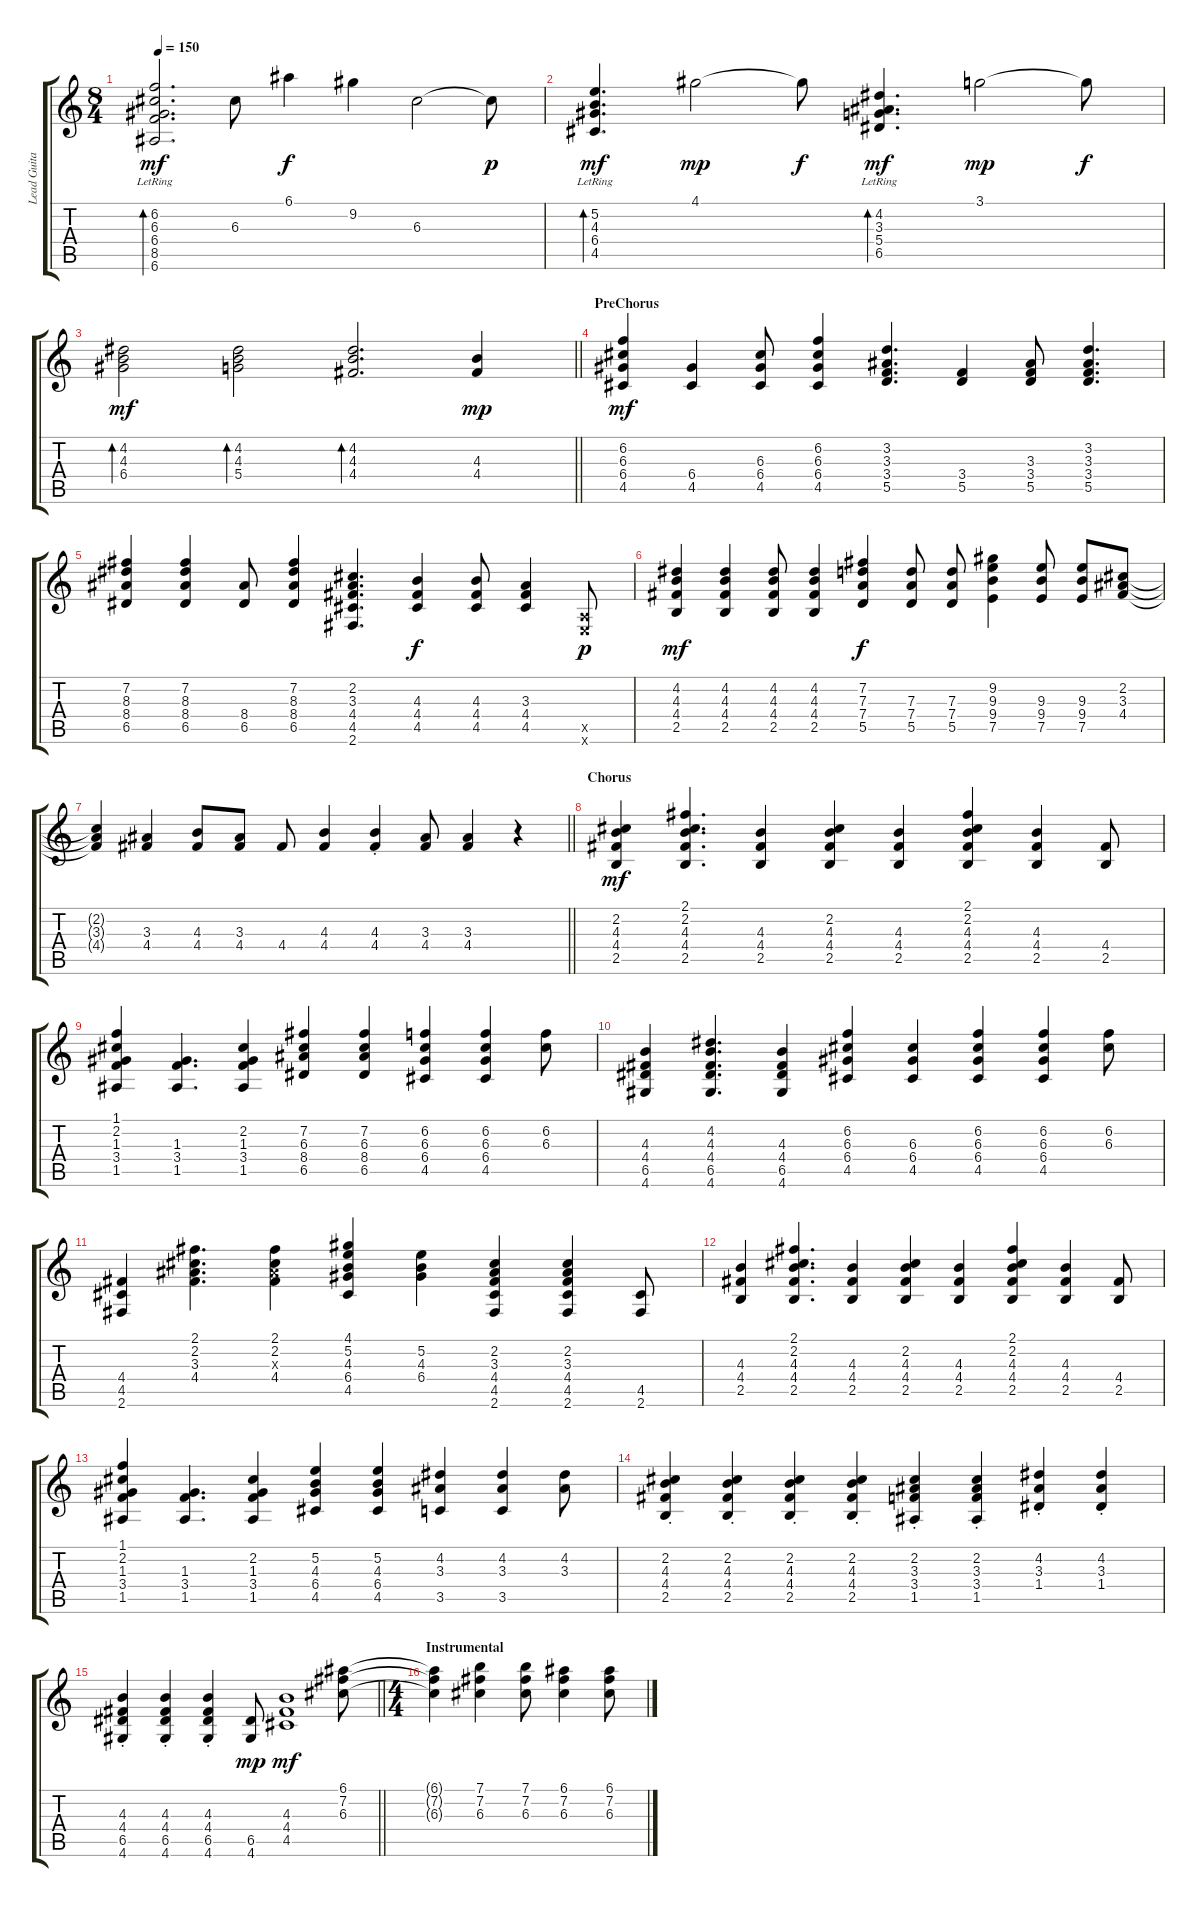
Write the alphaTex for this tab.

\track ("Lead Guitar" "Lead Guita") {instrument distortionguitar}
\staff {score tabs}
\tuning (E4 B3 G3 D3 A2 E2) {hide}
\ts (8 4)
\tempo 150
\clef g2
\ks c
(6.2{lr} 6.3{lr} 6.4{lr} 8.5{lr} 6.6{lr}).2{d bd 60 dy mf} 6.3.8 6.1.4{dy f} 9.2.4 6.3.2 6.3{t}.8{dy p} |
(5.2{lr} 4.3{lr} 6.4{lr} 4.5{lr}).4{d bd 120 dy mf} 4.1.2{dy mp} 4.1{t}.8{dy f} (4.2{lr} 3.3{lr} 5.4{lr} 6.5{lr}).4{d bd 120 dy mf} 3.1.2{dy mp} 3.1{t}.8{dy f} |
\barLineRight lightlight
(4.2 4.3 6.4).2{bd 120 dy mf} (4.2 4.3 5.4).2{bd 120} (4.2 4.3 4.4).2{d bd 120} (4.3 4.4).4{dy mp} |
\section ("" "PreChorus")
(6.2 6.3 6.4 4.5).4{dy mf} (6.4 4.5).4 (6.3 6.4 4.5).8 (6.2 6.3 6.4 4.5).4 (3.2 3.3 3.4 5.5).4{d} (3.4 5.5).4 (3.3 3.4 5.5).8 (3.2 3.3 3.4 5.5).4{d} |
(7.2 8.3 8.4 6.5).4 (7.2 8.3 8.4 6.5).4 (8.4 6.5).8 (7.2 8.3 8.4 6.5).4 (2.2 3.3 4.4 4.5 2.6).4{d} (4.3 4.4 4.5).4{dy f} (4.3 4.4 4.5).8 (3.3 4.4 4.5).4 (0.5{x} 0.6{x}).8{dy p} |
(4.2 4.3 4.4 2.5).4{dy mf} (4.2 4.3 4.4 2.5).4 (4.2 4.3 4.4 2.5).8 (4.2 4.3 4.4 2.5).4 (7.2 7.3 7.4 5.5).4{dy f} (7.3 7.4 5.5).8 (7.3 7.4 5.5).8 (9.2 9.3 9.4 7.5).4 (9.3 9.4 7.5).8 (9.3 9.4 7.5).8 (2.2 3.3 4.4).8 |
\barLineRight lightlight
(2.2{t} 3.3{t} 4.4{t}).4 (3.3 4.4).4 (4.3 4.4).8 (3.3 4.4).8 4.4.8 (4.3 4.4).4 (4.3 4.4{st}).4 (3.3 4.4).8 (3.3 4.4).4 r.4 |
\section ("" "Chorus")
(2.2 4.3 4.4 2.5).4{dy mf} (2.1 2.2 4.3 4.4 2.5).4{d} (4.3 4.4 2.5).4 (2.2 4.3 4.4 2.5).4 (4.3 4.4 2.5).4 (2.1 2.2 4.3 4.4 2.5).4 (4.3 4.4 2.5).4 (4.4 2.5).8 |
(1.1 2.2 1.3 3.4 1.5).4 (1.3 3.4 1.5).4{d} (2.2 1.3 3.4 1.5).4 (7.2 6.3 8.4 6.5).4 (7.2 6.3 8.4 6.5).4 (6.2 6.3 6.4 4.5).4 (6.2 6.3 6.4 4.5).4 (6.2 6.3).8 |
(4.3 4.4 6.5 4.6).4 (4.2 4.3 4.4 6.5 4.6).4{d} (4.3 4.4 6.5 4.6).4 (6.2 6.3 6.4 4.5).4 (6.3 6.4 4.5).4 (6.2 6.3 6.4 4.5).4 (6.2 6.3 6.4 4.5).4 (6.2 6.3).8 |
(4.4 4.5 2.6).4 (2.1 2.2 3.3 4.4).4{d} (2.1 2.2 3.3{x} 4.4).4 (4.1 5.2 4.3 6.4 4.5).4 (5.2 4.3 6.4).4 (2.2 3.3 4.4 4.5 2.6).4 (2.2 3.3 4.4 4.5 2.6).4 (4.5 2.6).8 |
(4.3 4.4 2.5).4 (2.1 2.2 4.3 4.4 2.5).4{d} (4.3 4.4 2.5).4 (2.2 4.3 4.4 2.5).4 (4.3 4.4 2.5).4 (2.1 2.2 4.3 4.4 2.5).4 (4.3 4.4 2.5).4 (4.4 2.5).8 |
(1.1 2.2 1.3 3.4 1.5).4 (1.3 3.4 1.5).4{d} (2.2 1.3 3.4 1.5).4 (5.2 4.3 6.4 4.5).4 (5.2 4.3 6.4 4.5).4 (4.2 3.3 3.5).4 (4.2 3.3 3.5).4 (4.2 3.3).8 |
(2.2{st} 4.3{st} 4.4{st} 2.5{st}).4 (2.2{st} 4.3{st} 4.4{st} 2.5{st}).4 (2.2{st} 4.3{st} 4.4{st} 2.5{st}).4 (2.2{st} 4.3{st} 4.4{st} 2.5{st}).4 (2.2{st} 3.3{st} 3.4{st} 1.5{st}).4 (2.2{st} 3.3{st} 3.4{st} 1.5{st}).4 (4.2{st} 3.3{st} 1.4{st}).4 (4.2{st} 3.3{st} 1.4{st}).4 |
\barLineRight lightlight
(4.3{st} 4.4{st} 6.5{st} 4.6{st}).4 (4.3{st} 4.4{st} 6.5{st} 4.6{st}).4 (4.3{st} 4.4{st} 6.5{st} 4.6{st}).4 (6.5 4.6).8{dy mp} (4.3 4.4 4.5).1{dy mf} (6.1 7.2 6.3).8 |
\ts (4 4)
\section ("" "Instrumental")
(6.1{t} 7.2{t} 6.3{t}).4 (7.1 7.2 6.3).4 (7.1 7.2 6.3).8 (6.1 7.2 6.3).4 (6.1 7.2 6.3).8
